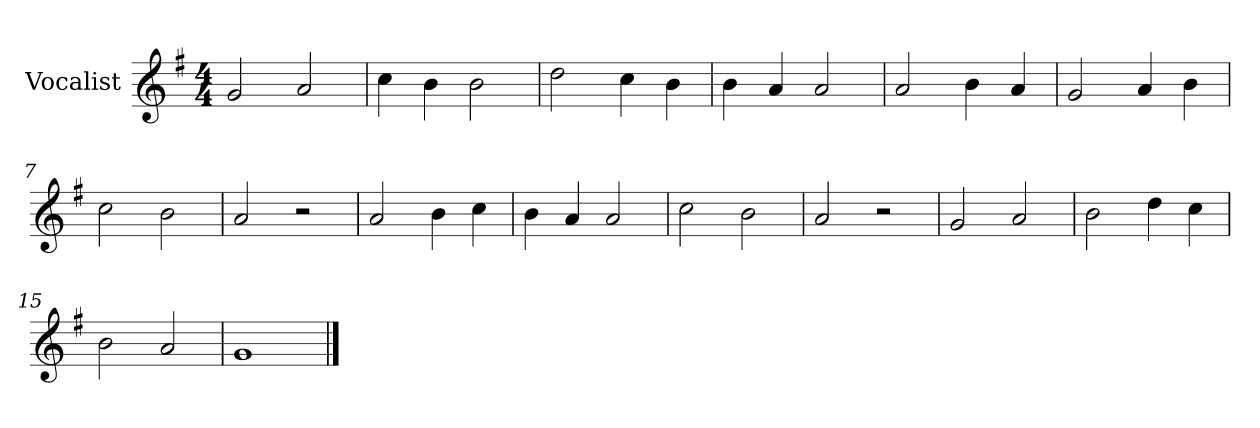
**kern
*part1
*staff1
*I"Vocalist
*k[f#]
*G:
*M4/4
=1
2g
2a
=2
4cc
4b
2b
=3
2dd
4cc
4b
=4
4b
4a
2a
=5
2a
4b
4a
=6
2g
4a
4b
=7
2cc
2b
=8
2a
2r
=9
2a
4b
4cc
=10
4b
4a
2a
=11
2cc
2b
=12
2a
2r
=13
2g
2a
=14
2b
4dd
4cc
=15
2b
2a
=16
1g
==
*-
